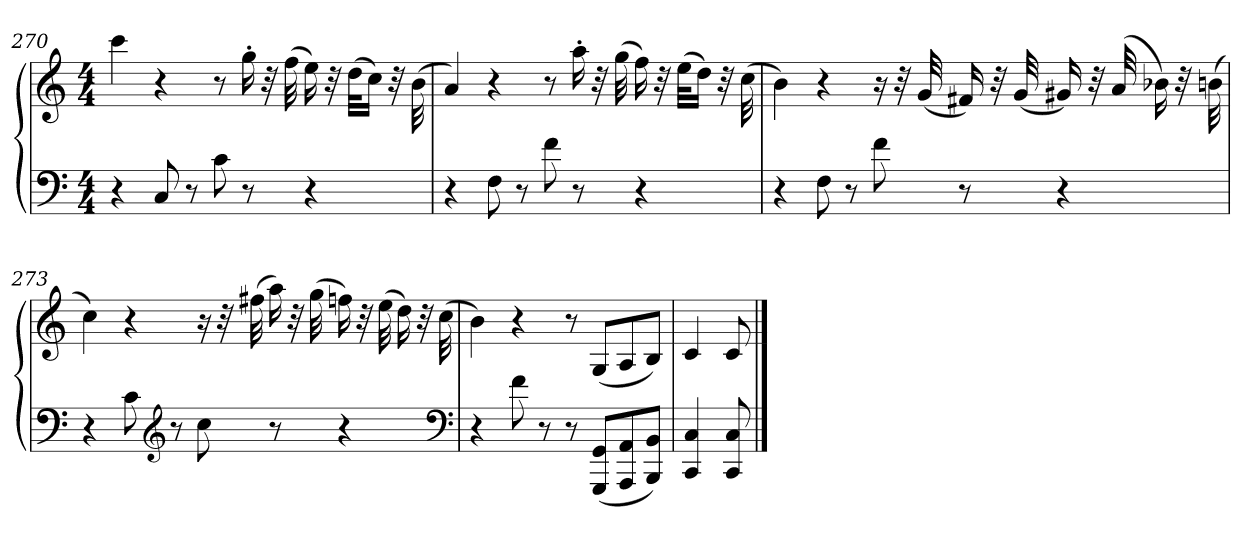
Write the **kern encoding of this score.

**kern	**kern
*part1	*part1
*staff2	*staff1
*clefF4	*clefG2
*k[]	*k[]
*C:	*C:
*M4/4	*M4/4
=270	=270
4r	4ccc
8C	4r
8r	.
8c	8r
8r	16gg'
.	32r
.	(32ff
4r	16ee)
.	32r
.	(32ddKLL
.	16ccJJ)
.	32r
.	(32b
=271	=271
4r	4a)
8F	4r
8r	.
8f	8r
8r	16aa'
.	32r
.	(32gg
4r	16ff)
.	32r
.	(32eeKLL
.	16ddJJ)
.	32r
.	(32cc
=272	=272
4r	4b)
8F	4r
8r	.
8f	16r
.	32r
.	(32g
8r	16f#X)
.	32r
.	(32g
4r	16g#X)
.	32r
.	(32a
.	16b-X)
.	32r
.	(32bn
=273	=273
4r	4cc)
8c	4r
*clefG2	*
8r	.
8cc	16r
.	32r
.	(32ff#X
8r	16aa)
.	32r
.	(32gg
4r	16ffn)
.	32r
.	(32ee
.	16dd)
.	32r
.	(32cc
*clefF4	*
=274	=274
4r	4b)
8f	4r
8r	.
8r	8r
(8GGG 8GGL	(8GL
8AAA 8AA	8A
8BBB 8BBJ)	8BJ)
=275	=275
4CC 4C	4c
8CC 8C	8c
==	==
*-	*-
